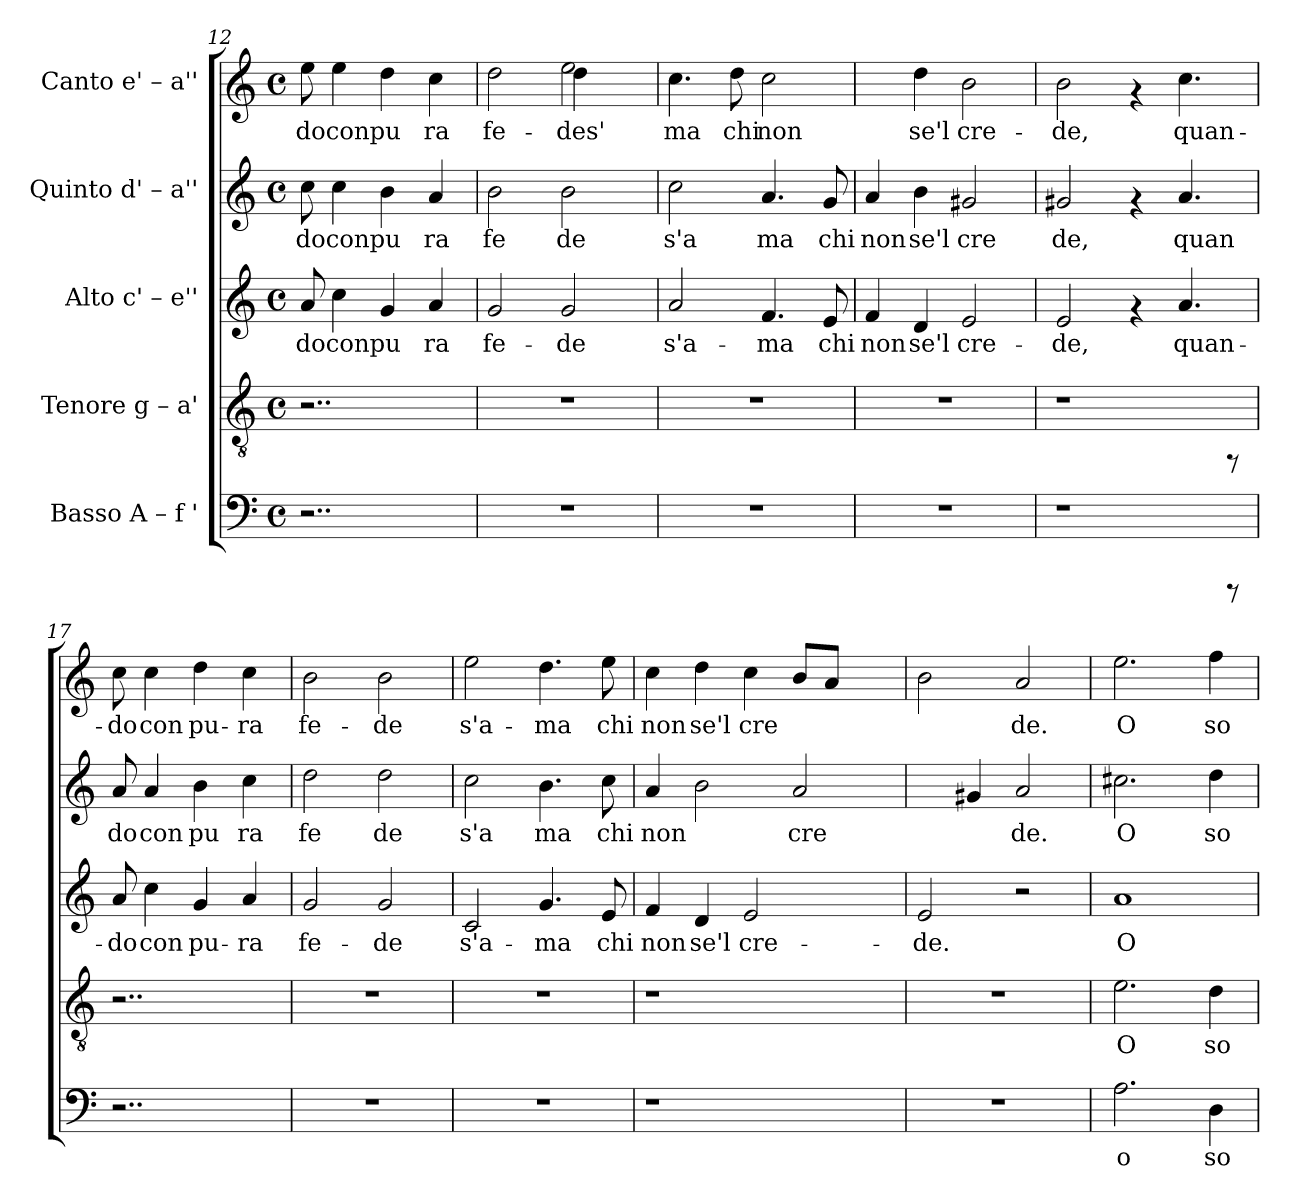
**kern	**text	**kern	**text	**kern	**text	**kern	**text	**kern	**text
*part5	*part5	*part4	*part4	*part3	*part3	*part2	*part2	*part1	*part1
*staff5	*staff5	*staff4	*staff4	*staff3	*staff3	*staff2	*staff2	*staff1	*staff1
*I"Basso  A – f '	*	*I"Tenore  g – a'	*	*I"Alto  c' – e''	*	*I"Quinto  d' – a''	*	*I"Canto  e' – a''	*
*clefF4	*	*clefGv2	*	*clefG2	*	*clefG2	*	*clefG2	*
*k[]	*	*k[]	*	*k[]	*	*k[]	*	*k[]	*
*C:	*	*C:	*	*C:	*	*C:	*	*C:	*
*M4/4	*	*M4/4	*	*M4/4	*	*M4/4	*	*M4/4	*
*met(c)	*	*met(c)	*	*met(c)	*	*met(c)	*	*met(c)	*
=12	=12	=12	=12	=12	=12	=12	=12	=12	=12
!	!	!	!	!	!LO:LY:b:rj	!	!LO:LY:b:rj	!	!LO:LY:b:rj
2..r	.	2..r	.	8a/	doconpu	8cc\	-doconpu-	8ee\	-doconpu-
!	!	!	!	!	!LO:LY:b:rj	!	!LO:LY:b:rj	!	!LO:LY:b:rj
.	.	.	.	4cc\	.	4cc\	--	4ee\	--
!	!	!	!	!	!LO:LY:b:rj	!	!LO:LY:b:rj	!	!LO:LY:b:rj
.	.	.	.	4g/	.	4b\	--	4dd\	--
!	!	!	!	!	!LO:LY:b:rj	!	!LO:LY:b:rj	!	!LO:LY:b:rj
.	.	.	.	4a/	ra	4a/	-ra	4cc\	-ra
!!LO:PB:g=z
=13	=13	=13	=13	=13	=13	=13	=13	=13	=13
!	!	!	!	!	!LO:LY:b:rj	!	!LO:LY:b:rj	!	!LO:LY:b:rj
*	*	*	*	*	*	*	*	*^	*
1r	.	1r	.	2g/	fe-	2b\	fe	2dd\	2ryy	fe-
!	!	!	!	!	!LO:LY:b:rj	!	!LO:LY:b:rj	!	!	!LO:LY:b:rj
.	.	.	.	2g/	-de	2b\	de	2ee\	4dd\	-des'
.	.	.	.	.	.	.	.	.	4ryy	.
=14	=14	=14	=14	=14	=14	=14	=14	=14	=14	=14
!	!	!	!	!	!LO:LY:b:rj	!	!LO:LY:b:rj	!	!	!LO:LY:b:rj
*	*	*	*	*	*	*	*	*v	*v	*
1r	.	1r	.	2a/	s'a-	2cc\	s'a	4.cc\	ma
!	!	!	!	!	!	!	!	!	!LO:LY:b:rj
.	.	.	.	.	.	.	.	8dd\	chi
!	!	!	!	!	!LO:LY:b:rj	!	!LO:LY:b:rj	!	!LO:LY:b:rj
.	.	.	.	4.f/	-ma	4.a/	ma	2cc\	non
!	!	!	!	!	!LO:LY:b:rj	!	!LO:LY:b:rj	!	!
.	.	.	.	8e/	chi	8g/	chi	.	.
=15	=15	=15	=15	=15	=15	=15	=15	=15	=15
!	!	!	!	!	!LO:LY:b:rj	!	!LO:LY:b:rj	!	!
1r	.	1r	.	4f/	non	4a/	non	4ryy	.
!	!	!	!	!	!LO:LY:b:rj	!	!LO:LY:b:rj	!	!LO:LY:b:rj
.	.	.	.	4d/	se'l	4b\	se'l	4dd\	se'l
!	!	!	!	!	!LO:LY:b:rj	!	!LO:LY:b:rj	!	!LO:LY:b:rj
.	.	.	.	2e/	cre-	2g#X/	cre	2b\	cre-
=16	=16	=16	=16	=16	=16	=16	=16	=16	=16
!	!	!	!	!	!LO:LY:b:rj	!	!LO:LY:b:rj	!	!LO:LY:b:rj
1r	.	1r	.	2e/	-de,	2g#X/	de,	2b\	-de,
.	.	.	.	4rf	.	4rf	.	4rf	.
!	!	!	!	!	!LO:LY:b:rj	!	!LO:LY:b:rj	!	!LO:LY:b:rj
.	.	.	.	4.a/	quan-	4.a/	quan	4.cc\	quan-
8rCCC	.	8rFF	.	.	.	.	.	.	.
=17	=17	=17	=17	=17	=17	=17	=17	=17	=17
!	!	!	!	!	!LO:LY:b:rj	!	!LO:LY:b:rj	!	!LO:LY:b:rj
2..r	.	2..r	.	8a/	-do	8a/	do	8cc\	-do
!	!	!	!	!	!LO:LY:b:rj	!	!LO:LY:b:rj	!	!LO:LY:b:rj
.	.	.	.	4cc\	con	4a/	con	4cc\	con
!	!	!	!	!	!LO:LY:b:rj	!	!LO:LY:b:rj	!	!LO:LY:b:rj
.	.	.	.	4g/	pu-	4b\	pu	4dd\	pu-
!	!	!	!	!	!LO:LY:b:rj	!	!LO:LY:b:rj	!	!LO:LY:b:rj
.	.	.	.	4a/	-ra	4cc\	ra	4cc\	-ra
=18	=18	=18	=18	=18	=18	=18	=18	=18	=18
!	!	!	!	!	!LO:LY:b:rj	!	!LO:LY:b:rj	!	!LO:LY:b:rj
1r	.	1r	.	2g/	fe-	2dd\	fe	2b\	fe-
!	!	!	!	!	!LO:LY:b:rj	!	!LO:LY:b:rj	!	!LO:LY:b:rj
.	.	.	.	2g/	-de	2dd\	de	2b\	-de
=19	=19	=19	=19	=19	=19	=19	=19	=19	=19
!	!	!	!	!	!LO:LY:b:rj	!	!LO:LY:b:rj	!	!LO:LY:b:rj
1r	.	1r	.	2c/	s'a-	2cc\	s'a	2ee\	s'a-
!	!	!	!	!	!LO:LY:b:rj	!	!LO:LY:b:rj	!	!LO:LY:b:rj
.	.	.	.	4.g/	-ma	4.b\	ma	4.dd\	-ma
!	!	!	!	!	!LO:LY:b:rj	!	!LO:LY:b:rj	!	!LO:LY:b:rj
.	.	.	.	8e/	chi	8cc\	chi	8ee\	chi
!!LO:PB:g=z
=20	=20	=20	=20	=20	=20	=20	=20	=20	=20
!	!	!	!	!	!LO:LY:b:rj	!	!LO:LY:b:rj	!	!LO:LY:b:rj
1r	.	1r	.	4f/	non	4a/	non	4cc\	non
!	!	!	!	!	!LO:LY:b:rj	!	!	!	!LO:LY:b:rj
.	.	.	.	4d/	se'l	2b\	.	4dd\	se'l
!	!	!	!	!	!LO:LY:b:rj	!	!	!	!LO:LY:b:rj
.	.	.	.	2e/	cre-	.	.	4cc\	cre
!	!	!	!	!	!	!	!LO:LY:b:rj	!	!LO:LY:b:rj
.	.	.	.	.	.	2a/	cre	8b/L	.
!	!	!	!	!	!	!	!	!	!LO:LY:b:rj
.	.	.	.	.	.	.	.	8a/J	.
4ryy	.	4ryy	.	4ryy	.	.	.	4ryy	.
=21	=21	=21	=21	=21	=21	=21	=21	=21	=21
!	!	!	!	!	!LO:LY:b:rj	!	!	!	!LO:LY:b:rj
1r	.	1r	.	2e/	-de.	4ryy	.	2b\	.
!	!	!	!	!	!	!	!LO:LY:b:rj	!	!
.	.	.	.	.	.	4g#X/	.	.	.
!	!	!	!	!	!	!	!LO:LY:b:rj	!	!LO:LY:b:rj
.	.	.	.	2r	.	2a/	de.	2a/	de.
=22	=22	=22	=22	=22	=22	=22	=22	=22	=22
!	!LO:LY:b:cj	!	!LO:LY:b:cj	!	!LO:LY:b:rj	!	!LO:LY:b:rj	!	!LO:LY:b:rj
2.A\	o	2.e\	O	1a	O	2.cc#X\	O	2.ee\	O
!	!LO:LY:b:cj	!	!LO:LY:b:cj	!	!	!	!LO:LY:b:rj	!	!LO:LY:b:rj
4D\	so	4d\	so	.	.	4dd\	so	4ff\	so
=	=	=	=	=	=	=	=	=	=
*-	*-	*-	*-	*-	*-	*-	*-	*-	*-
